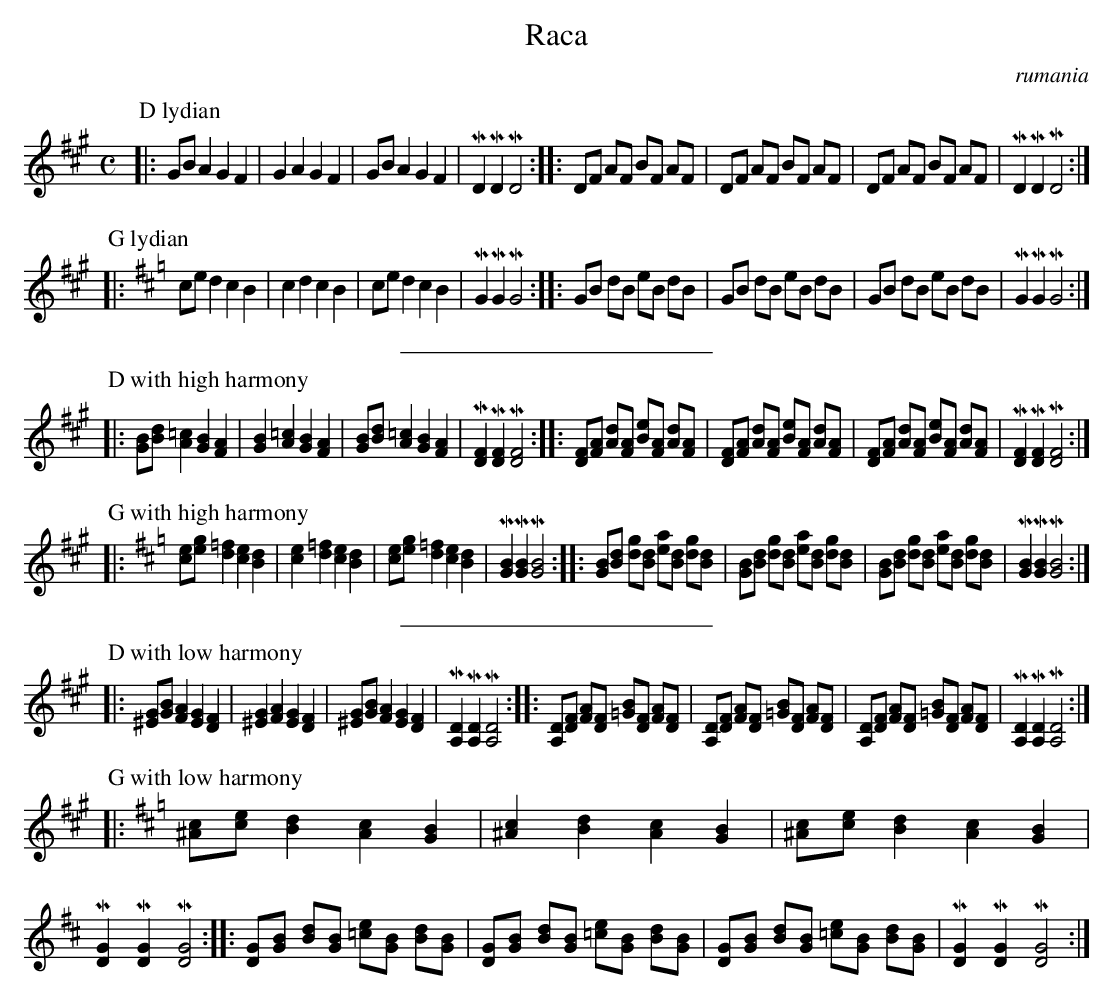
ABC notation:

X:1
T: Raca
O:rumania
M: C
L: 1/8
K: DLydian
P: D lydian
|: GB A2 G2 F2 | G2 A2 G2 F2 | GB A2 G2 F2 | MD2 MD2 MD4 :| \
|: DF AF BF AF | DF AF BF AF | DF AF BF AF | MD2 MD2 MD4 :|
P: G lydian
K: GLydian
|: ce d2 c2 B2 | c2 d2 c2 B2 | ce d2 c2 B2 | MG2 MG2 MG4 :| \
|: GB dB eB dB | GB dB eB dB | GB dB eB dB | MG2 MG2 MG4 :|
%%sep 5 5 200
P: D with high harmony
K: DLydian
|: [GB][Bd] [A2=c2] [G2B2] [F2A2] | [G2B2] [A2=c2] [G2B2] [F2A2] | [GB][Bd] [A2=c2] [G2B2] [F2A2] | M[D2F2] M[D2F2] M[D4F4] :| \
|: [DF][FA] [Ad][FA] [Be][FA] [Ad][FA] | [DF][FA] [Ad][FA] [Be][FA] [Ad][FA] | [DF][FA] [Ad][FA] [Be][FA] [Ad][FA] | M[D2F2] M[D2F2] M[D4F4] :|
P: G with high harmony
K: GLydian
|: [ce][eg] [d2=f2] [c2e2] [B2d2] | [c2e2] [d2=f2] [c2e2] [B2d2] | [ce][eg] [d2=f2] [c2e2] [B2d2] | M[G2B2] M[G2B2] M[G4B4] :| \
|: [GB][Bd] [dg][Bd] [ea][Bd] [dg][Bd] | [GB][Bd] [dg][Bd] [ea][Bd] [dg][Bd] | [GB][Bd] [dg][Bd] [ea][Bd] [dg][Bd] | M[G2B2] M[G2B2] M[G4B4] :|
%%sep 5 5 200
P: D with low harmony
K: DLydian
|: [G^E][BG] [A2F2] [G2E2] [F2D2] | [G2^E2] [A2F2] [G2E2] [F2D2] | [G^E][BG] [A2F2] [G2E2] [F2D2] | M[D2A,2] M[D2A,2] M[D4A,4] :| \
K: DLydian
|: [DA,][FD] [AF][FD] [B=G][FD] [AF][FD] | [DA,][FD] [AF][FD] [B=G][FD] [AF][FD] | [DA,][FD] [AF][FD] [B=G][FD] [AF][FD] | M[D2A,2] M[D2A,2] M[D4A,4] :|
P: G with low harmony
K: GLydian
|: [c^A][ec] [d2B2] [c2A2] [B2G2] | [c2^A2] [d2B2] [c2A2] [B2G2] | [c^A][ec] [d2B2] [c2A2] [B2G2] | M[G2D2] M[G2D2] M[G4D4] :| \
|: [GD][BG] [dB][BG] [e=c][BG] [dB][BG] | [GD][BG] [dB][BG] [e=c][BG] [dB][BG] | [GD][BG] [dB][BG] [e=c][BG] [dB][BG] | M[G2D2] M[G2D2] M[G4D4] :|
